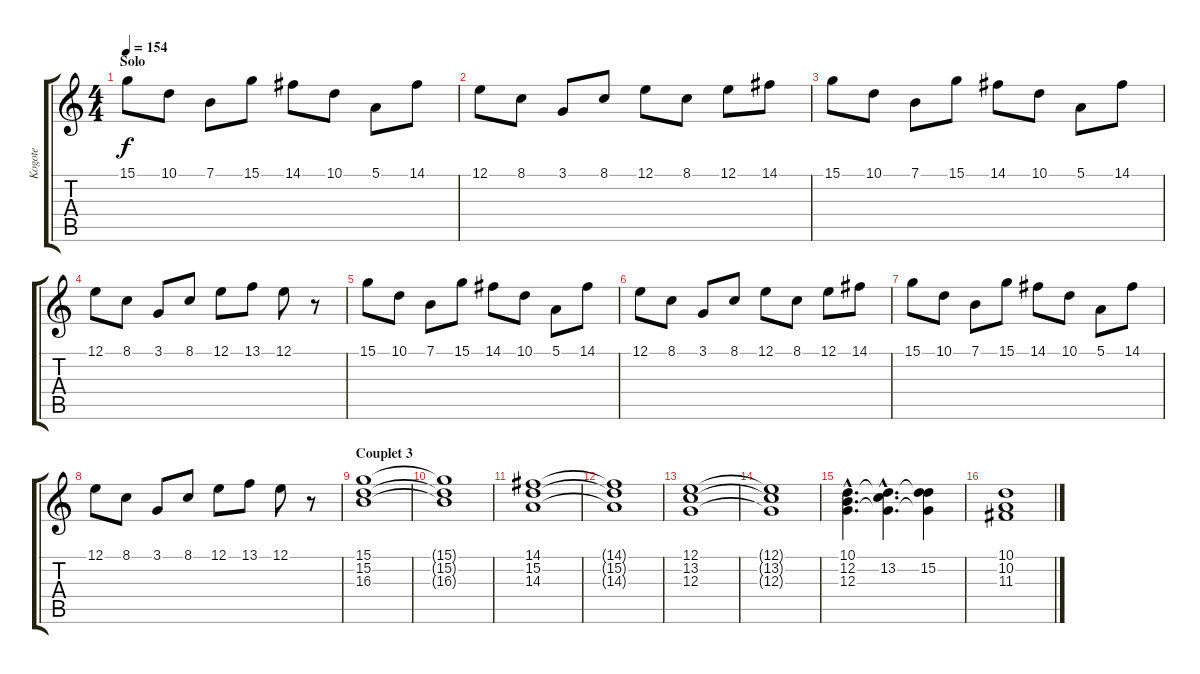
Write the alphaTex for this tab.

\track ("Kogote" "Kogote") {instrument drawbarorgan}
\staff {score tabs}
\tuning (E4 B3 G3 D3 A2 E2) {hide}
\ts (4 4)
\section ("" "Solo")
\tempo 154
\clef g2
\ks c
15.1.8{dy f} 10.1.8 7.1.8 15.1.8 14.1.8 10.1.8 5.1.8 14.1.8 |
12.1.8 8.1.8 3.1.8 8.1.8 12.1.8 8.1.8 12.1.8 14.1.8 |
15.1.8 10.1.8 7.1.8 15.1.8 14.1.8 10.1.8 5.1.8 14.1.8 |
12.1.8 8.1.8 3.1.8 8.1.8 12.1.8 13.1.8 12.1.8 r.8 |
15.1.8 10.1.8 7.1.8 15.1.8 14.1.8 10.1.8 5.1.8 14.1.8 |
12.1.8 8.1.8 3.1.8 8.1.8 12.1.8 8.1.8 12.1.8 14.1.8 |
15.1.8 10.1.8 7.1.8 15.1.8 14.1.8 10.1.8 5.1.8 14.1.8 |
12.1.8 8.1.8 3.1.8 8.1.8 12.1.8 13.1.8 12.1.8 r.8 |
\section ("" "Couplet 3")
(15.1 15.2 16.3).1{volume 13 instrument churchorgan} |
(15.1{t} 15.2{t} 16.3{t}).1 |
(14.1 15.2 14.3).1 |
(14.1{t} 15.2{t} 14.3{t}).1 |
(12.1 13.2 12.3).1 |
(12.1{t} 13.2{t} 12.3{t}).1 |
(10.1{hac} 12.2{hac} 12.3{hac}).4{d} (10.1{hac t} 13.2{hac} 12.3{hac t}).4{d} (10.1{t} 15.2 12.3{t}).4 |
(10.1 10.2 11.3).1
